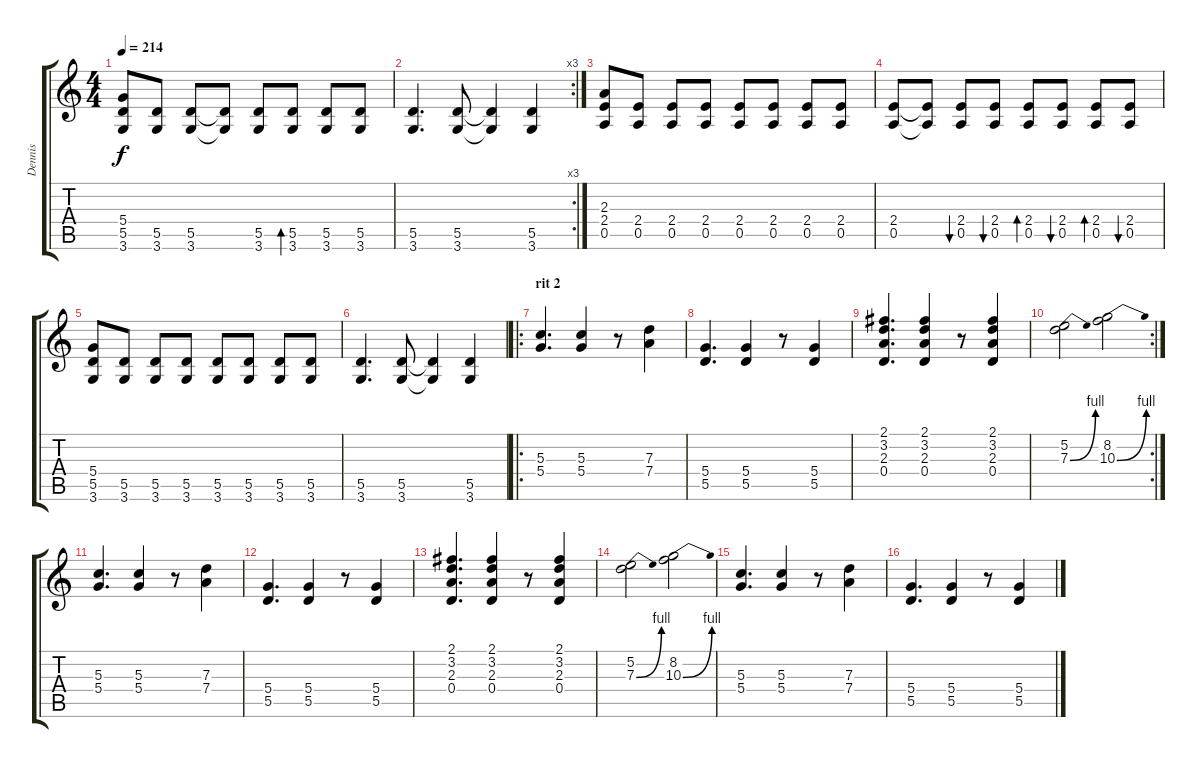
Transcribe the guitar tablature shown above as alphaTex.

\track ("Dennis" "Dennis") {instrument distortionguitar}
\staff {score tabs}
\tuning (E4 B3 G3 D3 A2 E2) {hide}
\ts (4 4)
\tempo 214
\clef g2
\ks c
(5.4 5.5 3.6).8{dy f} (5.5 3.6).8 (5.5 3.6).8 (5.5{t} 3.6{t}).8 (5.5 3.6).8 (5.5 3.6).8{bd 240} (5.5 3.6).8 (5.5 3.6).8 |
\rc 3
(5.5 3.6).4{d} (5.5 3.6).8 (5.5{t} 3.6{t}).4 (5.5 3.6).4 |
(2.3 2.4 0.5).8 (2.4 0.5).8 (2.4 0.5).8 (2.4 0.5).8 (2.4 0.5).8 (2.4 0.5).8 (2.4 0.5).8 (2.4 0.5).8 |
(2.4 0.5).8 (2.4{t} 0.5{t}).8 (2.4 0.5).8{bu 240} (2.4 0.5).8{bu 240} (2.4 0.5).8{bd 240} (2.4 0.5).8{bu 240} (2.4 0.5).8{bd 240} (2.4 0.5).8{bu 240} |
(5.4 5.5 3.6).8 (5.5 3.6).8 (5.5 3.6).8 (5.5 3.6).8 (5.5 3.6).8 (5.5 3.6).8 (5.5 3.6).8 (5.5 3.6).8 |
(5.5 3.6).4{d} (5.5 3.6).8 (5.5{t} 3.6{t}).4 (5.5 3.6).4 |
\ro
\section ("" "rit 2")
(5.3 5.4).4{d} (5.3 5.4).4 r.8 (7.3 7.4).4 |
(5.4 5.5).4{d} (5.4 5.5).4 r.8 (5.4 5.5).4 |
(2.1 3.2 2.3 0.4).4{d} (2.1 3.2 2.3 0.4).4 r.8 (2.1 3.2 2.3 0.4).4 |
\rc 2
(5.2 7.3{be (bend 0 0 60 4)}).2 (8.2 10.3{be (bend 0 0 60 4)}).2 |
(5.3 5.4).4{d} (5.3 5.4).4 r.8 (7.3 7.4).4 |
(5.4 5.5).4{d} (5.4 5.5).4 r.8 (5.4 5.5).4 |
(2.1 3.2 2.3 0.4).4{d} (2.1 3.2 2.3 0.4).4 r.8 (2.1 3.2 2.3 0.4).4 |
(5.2 7.3{be (bend 0 0 60 4)}).2 (8.2 10.3{be (bend 0 0 60 4)}).2 |
(5.3 5.4).4{d} (5.3 5.4).4 r.8 (7.3 7.4).4 |
(5.4 5.5).4{d} (5.4 5.5).4 r.8 (5.4 5.5).4
